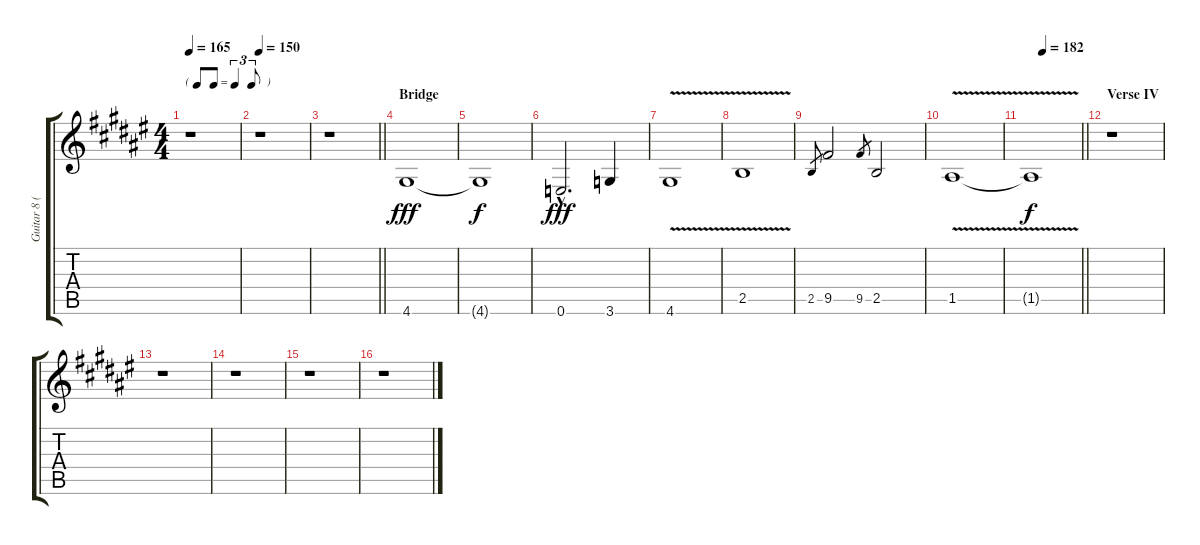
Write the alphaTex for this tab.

\track ("Guitar 8 (trombone)" "Guitar 8 (") {instrument overdrivenguitar}
\staff {score tabs}
\tuning (E4 B3 G3 D3 A2 E2) {hide}
\ts (4 4)
\tf triplet8th
\tempo 165
\clef g2
\ks f#
r.1{dy fff} |
\tempo 150
r.1 |
\barLineRight lightlight
r.1 |
\section ("" "Bridge")
4.6.1 |
4.6{t}.1{dy f} |
0.6{hac}.2{d dy fff} 3.6.4 |
4.6{v}.1 |
2.5{v}.1 |
2.5.8{gr} 9.5.2 9.5.8{gr} 2.5.2 |
1.5{v}.1 |
\tempo (182 0.25)
\barLineRight lightlight
1.5{t}.1{dy f} |
\section ("" "Verse IV")
r.1 |
r.1 |
r.1 |
r.1 |
r.1
